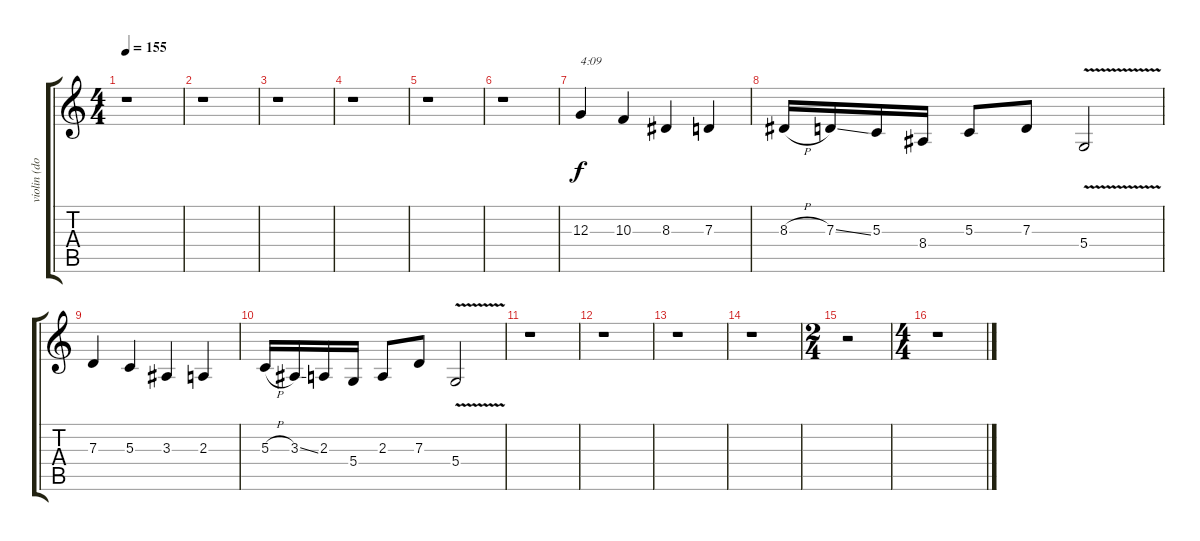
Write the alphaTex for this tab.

\track ("violin (doblado)" "violin (do") {instrument cello}
\staff {score tabs}
\tuning (E4 B3 G3 D3 A2 E2) {hide}
\ts (4 4)
\tempo 155
\clef g2
\ks c
r.1{dy f} |
r.1 |
r.1 |
r.1 |
r.1 |
r.1 |
12.3.4{txt "4:09"} 10.3.4 8.3.4 7.3.4 |
8.3{h}.16 7.3{ss}.16 5.3.16 8.4.16 5.3.8 7.3.8 5.4{v}.2 |
7.3.4 5.3.4 3.3.4 2.3.4 |
5.3{h}.16 3.3{ss}.16 2.3.16 5.4.16 2.3.8 7.3.8 5.4{v}.2 |
r.1 |
r.1 |
r.1 |
r.1 |
\ts (2 4)
r.2 |
\ts (4 4)
r.1
